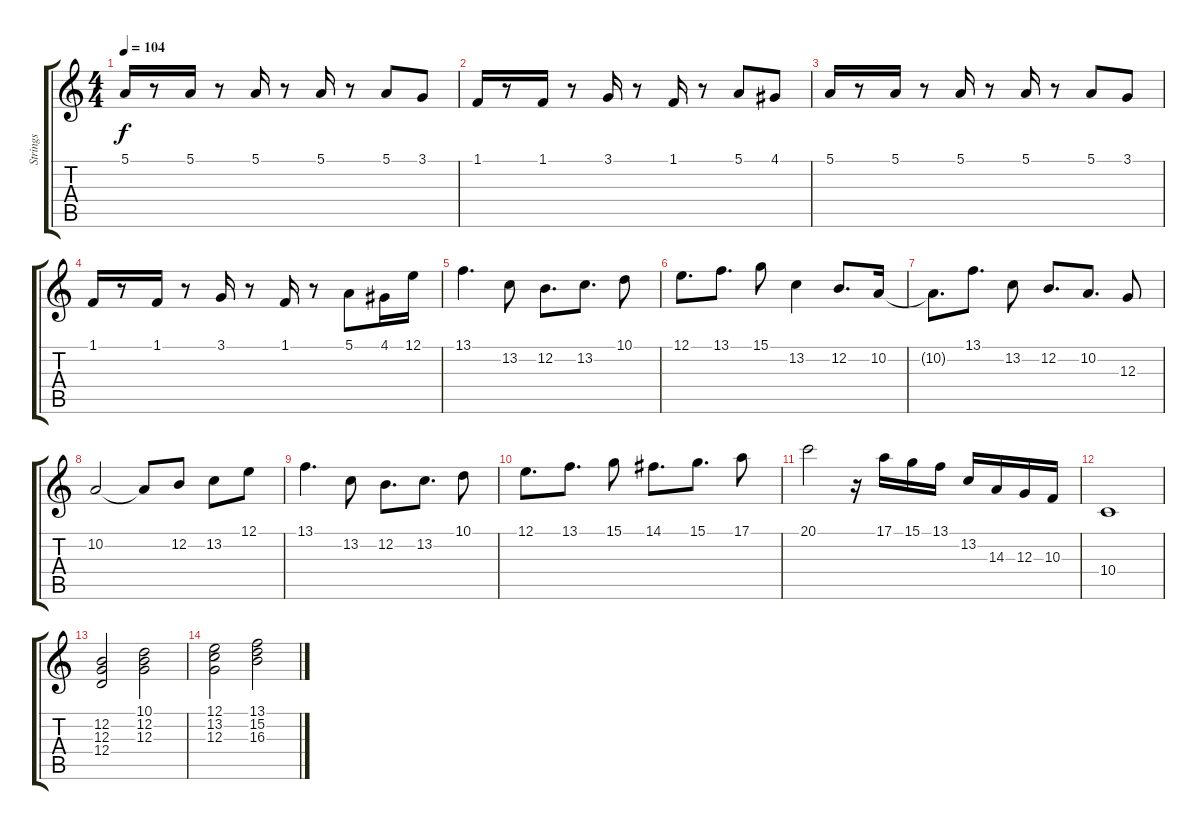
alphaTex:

\track ("Strings" "Strings") {instrument stringensemble1}
\staff {score tabs}
\tuning (E4 B3 G3 D3 A2 E2) {hide}
\ts (4 4)
\tempo 104
\clef g2
\ks c
5.1.16{dy f volume 16 balance 8} r.8 5.1.16 r.8 5.1.16 r.8 5.1.16 r.8 5.1.8 3.1.8 |
1.1.16 r.8 1.1.16 r.8 3.1.16 r.8 1.1.16 r.8 5.1.8 4.1.8 |
5.1.16 r.8 5.1.16 r.8 5.1.16 r.8 5.1.16 r.8 5.1.8 3.1.8 |
1.1.16 r.8 1.1.16 r.8 3.1.16 r.8 1.1.16 r.8 5.1.8 4.1.16 12.1.16 |
13.1.4{d volume 12 balance 8} 13.2.8{volume 16 balance 8} 12.2.8{d} 13.2.8{d} 10.1.8 |
12.1.8{d} 13.1.8{d} 15.1.8 13.2.4 12.2.8{d} 10.2.16 |
10.2{t}.8{d} 13.1.8{d} 13.2.8 12.2.8{d} 10.2.8{d} 12.3.8 |
10.2.2 10.2{t}.8 12.2.8 13.2.8 12.1.8 |
13.1.4{d} 13.2.8 12.2.8{d} 13.2.8{d} 10.1.8 |
12.1.8{d} 13.1.8{d} 15.1.8 14.1.8{d} 15.1.8{d} 17.1.8 |
20.1.2 r.16 17.1.16 15.1.16 13.1.16 13.2.16 14.3.16 12.3.16 10.3.16 |
10.4.1 |
(12.2 12.3 12.4).2 (10.1 12.2 12.3).2{volume 16} |
(12.1 13.2 12.3).2{volume 14} (13.1 15.2 16.3).2{volume 9}
